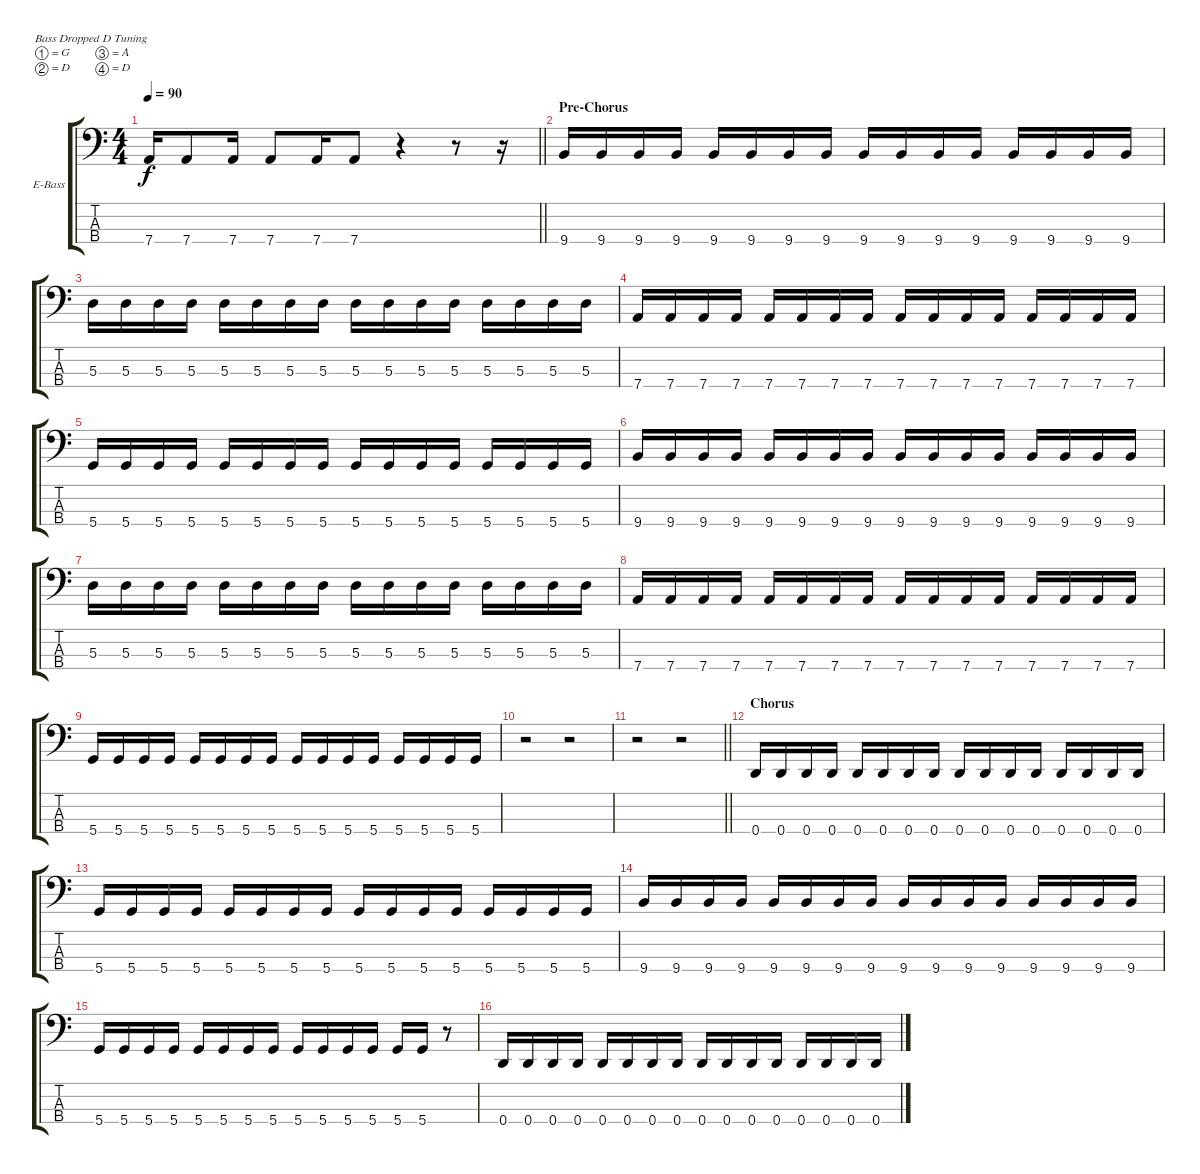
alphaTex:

\bracketExtendMode groupsimilarinstruments
\firstSystemTrackNameOrientation horizontal
\otherSystemsTrackNameOrientation horizontal
\track ("Zac Merrick" "E-Bass") {instrument electricbassfinger}
\staff {score tabs}
\tuning (G2 D2 A1 D1)
\ts (4 4)
\tempo 90
\clef f4
\barLineRight lightlight
\ks c
7.4.16{dy f} 7.4.8 7.4.16 7.4.8 7.4.16 7.4.8 r.4 r.8 r.16 |
\section ("" "Pre-Chorus")
9.4.16 9.4.16 9.4.16 9.4.16 9.4.16 9.4.16 9.4.16 9.4.16 9.4.16 9.4.16 9.4.16 9.4.16 9.4.16 9.4.16 9.4.16 9.4.16 |
5.3.16 5.3.16 5.3.16 5.3.16 5.3.16 5.3.16 5.3.16 5.3.16 5.3.16 5.3.16 5.3.16 5.3.16 5.3.16 5.3.16 5.3.16 5.3.16 |
7.4.16 7.4.16 7.4.16 7.4.16 7.4.16 7.4.16 7.4.16 7.4.16 7.4.16 7.4.16 7.4.16 7.4.16 7.4.16 7.4.16 7.4.16 7.4.16 |
5.4.16 5.4.16 5.4.16 5.4.16 5.4.16 5.4.16 5.4.16 5.4.16 5.4.16 5.4.16 5.4.16 5.4.16 5.4.16 5.4.16 5.4.16 5.4.16 |
9.4.16 9.4.16 9.4.16 9.4.16 9.4.16 9.4.16 9.4.16 9.4.16 9.4.16 9.4.16 9.4.16 9.4.16 9.4.16 9.4.16 9.4.16 9.4.16 |
5.3.16 5.3.16 5.3.16 5.3.16 5.3.16 5.3.16 5.3.16 5.3.16 5.3.16 5.3.16 5.3.16 5.3.16 5.3.16 5.3.16 5.3.16 5.3.16 |
7.4.16 7.4.16 7.4.16 7.4.16 7.4.16 7.4.16 7.4.16 7.4.16 7.4.16 7.4.16 7.4.16 7.4.16 7.4.16 7.4.16 7.4.16 7.4.16 |
5.4.16 5.4.16 5.4.16 5.4.16 5.4.16 5.4.16 5.4.16 5.4.16 5.4.16 5.4.16 5.4.16 5.4.16 5.4.16 5.4.16 5.4.16 5.4.16 |
r.2 r.2 |
\barLineRight lightlight
r.2 r.2 |
\section ("" "Chorus")
0.4.16 0.4.16 0.4.16 0.4.16 0.4.16 0.4.16 0.4.16 0.4.16 0.4.16 0.4.16 0.4.16 0.4.16 0.4.16 0.4.16 0.4.16 0.4.16 |
5.4.16 5.4.16 5.4.16 5.4.16 5.4.16 5.4.16 5.4.16 5.4.16 5.4.16 5.4.16 5.4.16 5.4.16 5.4.16 5.4.16 5.4.16 5.4.16 |
9.4.16 9.4.16 9.4.16 9.4.16 9.4.16 9.4.16 9.4.16 9.4.16 9.4.16 9.4.16 9.4.16 9.4.16 9.4.16 9.4.16 9.4.16 9.4.16 |
5.4.16 5.4.16 5.4.16 5.4.16 5.4.16 5.4.16 5.4.16 5.4.16 5.4.16 5.4.16 5.4.16 5.4.16 5.4.16 5.4.16 r.8 |
0.4.16 0.4.16 0.4.16 0.4.16 0.4.16 0.4.16 0.4.16 0.4.16 0.4.16 0.4.16 0.4.16 0.4.16 0.4.16 0.4.16 0.4.16 0.4.16
